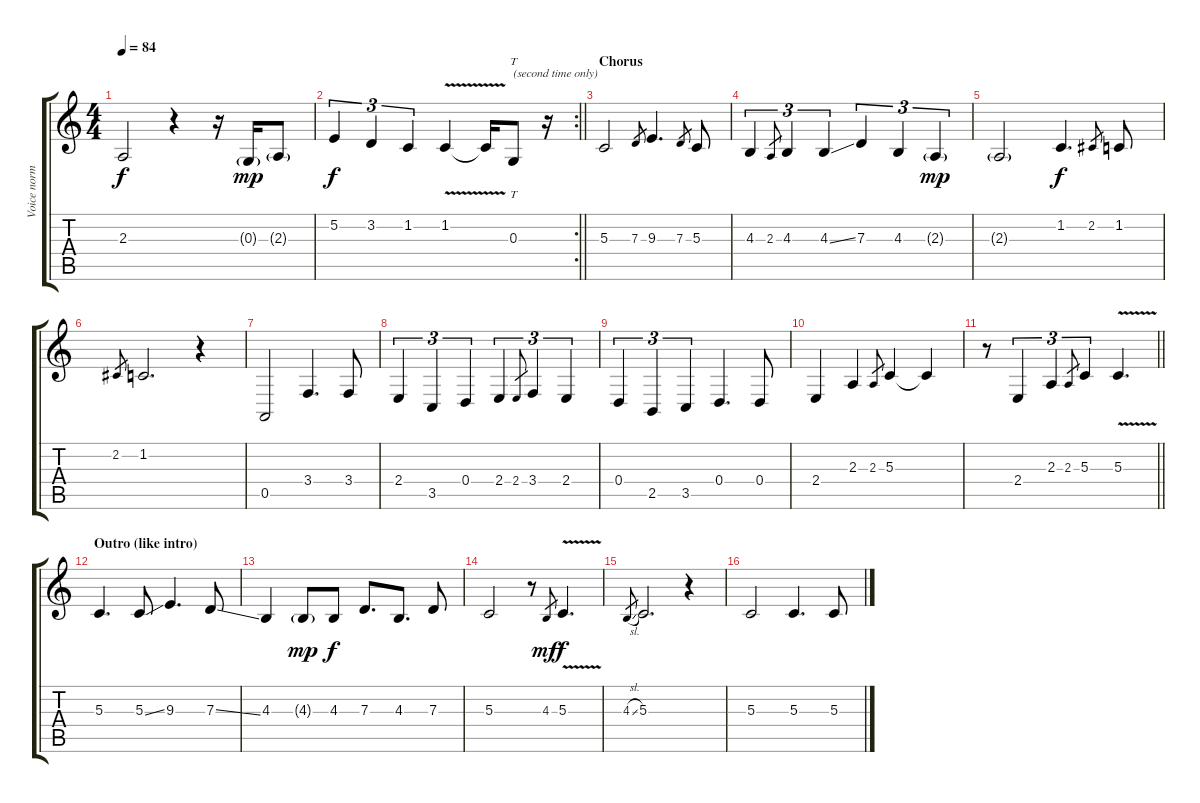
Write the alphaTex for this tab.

\track ("Voice normal ( without capo)" "Voice norm") {instrument lead6voice}
\staff {score tabs}
\tuning (E4 B3 G3 D3 A2 E2) {hide}
\ts (4 4)
\tempo 84
\clef g2
\ks c
2.3.2{dy f} r.4 r.16 0.3{g}.16{dy mp} 2.3{g}.8 |
\rc 2
\barLineRight lightlight
5.2.4{tu (3 2) dy f} 3.2.4{tu (3 2)} 1.2.4{tu (3 2)} 1.2{v}.4 1.2{t}.16 0.3.8{tt txt "(second time only)"} r.16 |
\section ("" "Chorus")
5.3.2 7.3.8{gr} 9.3.4{d} 7.3.8{gr} 5.3.8 |
4.3.4{tu (3 2)} 2.3.8{gr} 4.3.4{tu (3 2)} 4.3{ss}.4{tu (3 2)} 7.3.4{tu (3 2)} 4.3.4{tu (3 2)} 2.3{g}.4{tu (3 2) dy mp} |
2.3{g}.2 1.2.4{d dy f} 2.2.8{gr} 1.2.8 |
2.2.8{gr} 1.2.2{d} r.4 |
0.5.2 3.4.4{d} 3.4.8 |
2.4.4{tu (3 2)} 3.5.4{tu (3 2)} 0.4.4{tu (3 2)} 2.4.4{tu (3 2)} 2.4.8{gr} 3.4.4{tu (3 2)} 2.4.4{tu (3 2)} |
0.4.4{tu (3 2)} 2.5.4{tu (3 2)} 3.5.4{tu (3 2)} 0.4.4{d} 0.4.8 |
2.4.4 2.3.4 2.3.8{gr} 5.3.4 5.3{t}.4 |
\barLineRight lightlight
r.8 2.4.4{tu (3 2)} 2.3.4{tu (3 2)} 2.3.8{gr} 5.3.4{tu (3 2)} 5.3{v}.4{d} |
\section ("" "Outro (like intro)")
5.3.4{d} 5.3{ss}.8 9.3.4{d} 7.3{ss}.8 |
4.3.4 4.3{g}.8{dy mp} 4.3.8{dy f} 7.3.8{d} 4.3.8{d} 7.3.8 |
5.3.2 r.8 4.3.8{gr dy mf} 5.3{v}.4{d dy f} |
4.3{sl}.8{gr} 5.3.2{d} r.4 |
5.3.2 5.3.4{d} 5.3{ss}.8
